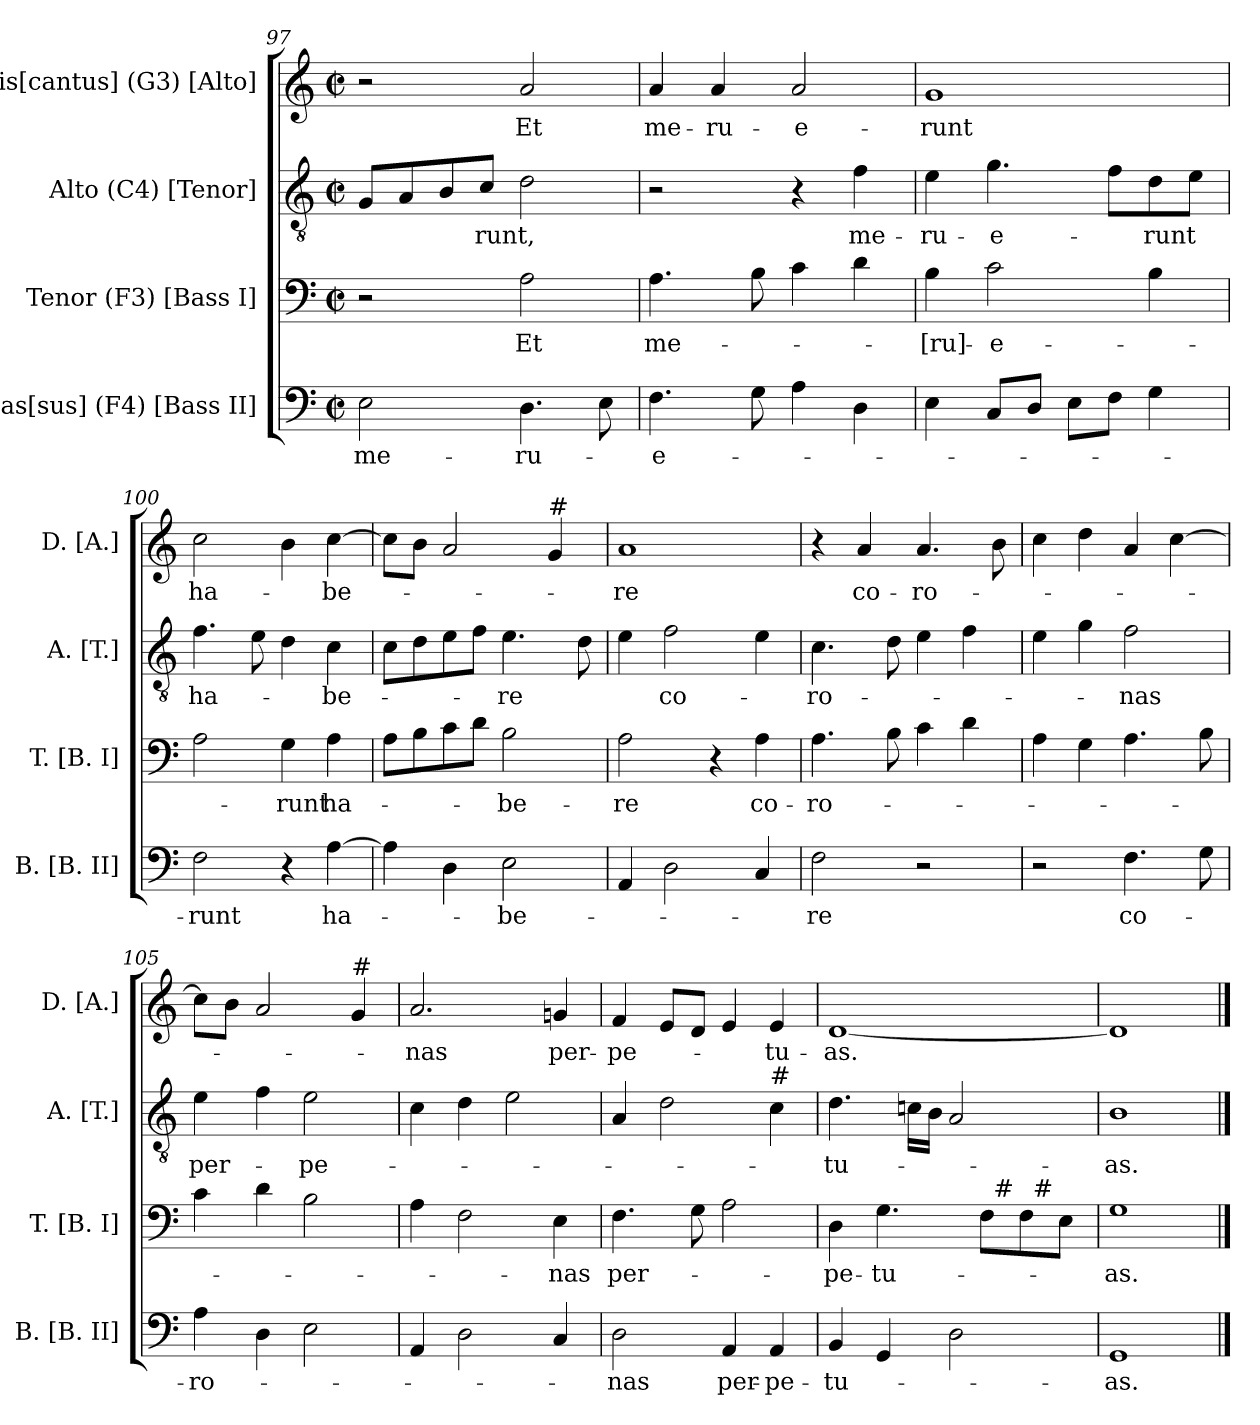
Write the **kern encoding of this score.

**kern	**text	**kern	**text	**kern	**text	**kern	**text
*part4	*part4	*part3	*part3	*part2	*part2	*part1	*part1
*staff4	*staff4	*staff3	*staff3	*staff2	*staff2	*staff1	*staff1
*I"Bas[sus] (F4) [Bass II]	*	*I"Tenor (F3) [Bass I]	*	*I"Alto (C4) [Tenor]	*	*I"Dis[cantus] (G3) [Alto]	*
*I'B. [B. II]	*	*I'T. [B. I]	*	*I'A. [T.]	*	*I'D. [A.]	*
*clefF4	*	*clefF4	*	*clefGv2	*	*clefG2	*
*k[]	*	*k[]	*	*k[]	*	*k[]	*
*C:	*	*C:	*	*C:	*	*C:	*
*M2/2	*	*M2/2	*	*M2/2	*	*M2/2	*
*met(c|)	*	*met(c|)	*	*met(c|)	*	*met(c|)	*
=97	=97	=97	=97	=97	=97	=97	=97
!	!LO:LY:b	!	!	!	!	!	!
2E\	me-	2r	.	8G/L	.	2r	.
.	.	.	.	8A/	.	.	.
.	.	.	.	8B/	.	.	.
!	!	!	!	!	!LO:LY:b	!	!
.	.	.	.	8c/J	-runt,	.	.
!	!LO:LY:b	!	!LO:LY:b	!	!	!	!LO:LY:b
4.D\	-ru-	2A\	Et	2d\	.	2a/	Et
8E\	.	.	.	.	.	.	.
=98	=98	=98	=98	=98	=98	=98	=98
!	!LO:LY:b	!	!LO:LY:b	!	!	!	!LO:LY:b
4.F\	-e-	4.A\	me-	2r	.	4a/	me-
!	!	!	!	!	!	!	!LO:LY:b:rj
.	.	.	.	.	.	4a/	-ru-
8G\	.	8B\	.	.	.	.	.
!	!	!	!	!	!	!	!LO:LY:b
4A\	.	4c\	.	4r	.	2a/	-e-
!	!	!	!	!	!LO:LY:b	!	!
4D\	.	4d\	.	4f\	me-	.	.
=99	=99	=99	=99	=99	=99	=99	=99
!	!	!	!LO:LY:b	!	!LO:LY:b	!	!LO:LY:b
4E\	.	4B\	-[ru]-	4e\	-ru-	1g	-runt
!	!	!	!LO:LY:b:rj	!	!LO:LY:b	!	!
8C/L	.	2c\	-e-	4.g\	-e-	.	.
8D/J	.	.	.	.	.	.	.
8E\L	.	.	.	.	.	.	.
8F\J	.	.	.	8f\L	.	.	.
!	!	!	!	!	!LO:LY:b	!	!
4G\	.	4B\	.	8d\	-runt	.	.
.	.	.	.	8e\J	.	.	.
=100	=100	=100	=100	=100	=100	=100	=100
!	!LO:LY:b	!	!	!	!LO:LY:b	!	!LO:LY:b
2F\	-runt	2A\	.	4.f\	ha-	2cc\	ha-
.	.	.	.	8e\	.	.	.
!	!	!	!LO:LY:b	!	!	!	!
4r	.	4G\	-runt	4d\	.	4b\	.
!	!LO:LY:b	!	!LO:LY:b	!	!LO:LY:b	!	!LO:LY:b
[<4A\	ha-	4A\	ha-	4c\	-be-	[<4cc\	-be-
!!LO:LB:g=z
=101	=101	=101	=101	=101	=101	=101	=101
4A\]	.	8A\L	.	8c\L	.	8cc\L]	.
.	.	8B\	.	8d\	.	8b\J	.
4D\	.	8c\	.	8e\	.	2a/	.
.	.	8d\J	.	8f\J	.	.	.
!	!LO:LY:b	!	!LO:LY:b	!	!LO:LY:b	!	!
2E\	-be-	2B\	-be-	4.e\	-re	.	.
!	!	!	!	!	!	!LO:TX:a:t=#	!
.	.	.	.	.	.	4g/	.
.	.	.	.	8d\	.	.	.
=102	=102	=102	=102	=102	=102	=102	=102
!	!	!	!LO:LY:b	!	!	!	!LO:LY:b
4AA/	.	2A\	-re	4e\	.	1a	-re
!	!	!	!	!	!LO:LY:b	!	!
2D\	.	.	.	2f\	co-	.	.
.	.	4r	.	.	.	.	.
!	!	!	!LO:LY:b	!	!	!	!
4C/	.	4A\	co-	4e\	.	.	.
=103	=103	=103	=103	=103	=103	=103	=103
!	!LO:LY:b	!	!LO:LY:b	!	!LO:LY:b	!	!
2F\	-re	4.A\	-ro-	4.c\	-ro-	4r	.
!	!	!	!	!	!	!	!LO:LY:b
.	.	.	.	.	.	4a/	co-
.	.	8B\	.	8d\	.	.	.
!	!	!	!	!	!	!	!LO:LY:b
2r	.	4c\	.	4e\	.	4.a/	-ro-
.	.	4d\	.	4f\	.	.	.
.	.	.	.	.	.	8b\	.
=104	=104	=104	=104	=104	=104	=104	=104
2r	.	4A\	.	4e\	.	4cc\	.
.	.	4G\	.	4g\	.	4dd\	.
!	!LO:LY:b	!	!	!	!LO:LY:b	!	!
4.F\	co-	4.A\	.	2f\	-nas	4a/	.
.	.	.	.	.	.	[<4cc\	.
8G\	.	8B\	.	.	.	.	.
!!LO:LB:g=z
=105	=105	=105	=105	=105	=105	=105	=105
!	!LO:LY:b	!	!	!	!LO:LY:b	!	!
4A\	-ro-	4c\	.	4e\	per-	8cc\L]	.
.	.	.	.	.	.	8b\J	.
4D\	.	4d\	.	4f\	.	2a/	.
!	!	!	!	!	!LO:LY:b	!	!
2E\	.	2B\	.	2e\	-pe-	.	.
!	!	!	!	!	!	!LO:TX:a:t=#	!
.	.	.	.	.	.	4g/	.
=106	=106	=106	=106	=106	=106	=106	=106
!	!	!	!	!	!	!	!LO:LY:b
4AA/	.	4A\	.	4c\	.	2.a/	-nas
2D\	.	2F\	.	4d\	.	.	.
.	.	.	.	2e\	.	.	.
!	!	!	!LO:LY:b	!	!	!	!LO:LY:b
4C/	.	4E\	-nas	.	.	4gn/	per-
=107	=107	=107	=107	=107	=107	=107	=107
!	!LO:LY:b	!	!LO:LY:b	!	!	!	!LO:LY:b
2D\	-nas	4.F\	per-	4A/	.	4f/	-pe-
.	.	.	.	2d\	.	8e/L	.
.	.	8G\	.	.	.	8d/J	.
!	!LO:LY:b	!	!	!	!	!	!
4AA/	per-	2A\	.	.	.	4e/	.
!	!	!	!	!LO:TX:a:t=#	!	!	!
!	!LO:LY:b	!	!	!	!	!	!LO:LY:b
4AA/	-pe-	.	.	4c\	.	4e/	-tu-
=108	=108	=108	=108	=108	=108	=108	=108
!	!LO:LY:b	!	!LO:LY:b	!	!LO:LY:b	!	!LO:LY:b
*	*	*^	*	*	*	*	*
*	*	*	*^	*	*	*	*	*
4BB/	-tu-	4D\	2ryy	2ryy	-pe-	4.d\	-tu-	[<1d	-as.
!	!	!	!	!	!LO:LY:b	!	!	!	!
4GG/	.	4.G\	.	.	-tu-	.	.	.	.
.	.	.	.	.	.	16cn\LL	.	.	.
.	.	.	.	.	.	16B\JJ	.	.	.
2D\	.	.	8ryy	4ryy	.	2A/	.	.	.
.	.	8F\L	32ryy	.	.	.	.	.	.
!	!	!	!LO:TX:a:t=#	!	!	!	!	!	!
.	.	.	4ryy	.	.	.	.	.	.
.	.	8F\	.	32ryy	.	.	.	.	.
!	!	!	!	!LO:TX:a:t=#	!	!	!	!	!
.	.	.	.	8..ryy	.	.	.	.	.
.	.	8E\J	.	.	.	.	.	.	.
.	.	.	16.ryy	.	.	.	.	.	.
=109	=109	=109	=109	=109	=109	=109	=109	=109	=109
!	!LO:LY:b	!	!	!	!LO:LY:b	!	!LO:LY:b	!	!
*	*	*v	*v	*v	*	*	*	*	*
1GG	-as.	1G	-as.	1B	-as.	1d]	.
==	==	==	==	==	==	==	==
*-	*-	*-	*-	*-	*-	*-	*-
